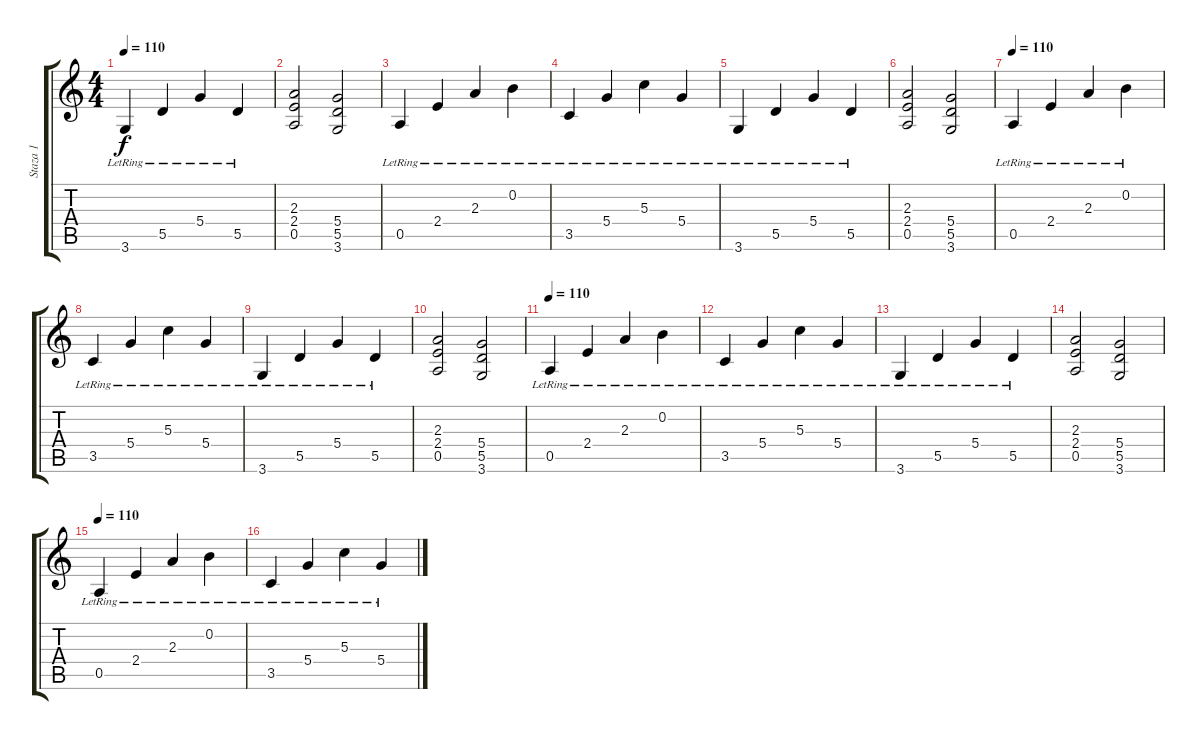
\track ("Staza 1" "Staza 1") {instrument distortionguitar}
\staff {score tabs}
\tuning (E4 B3 G3 D3 A2 E2) {hide}
\ts (4 4)
\tempo 110
\clef g2
\ks c
3.6{lr}.4{dy f} 5.5{lr}.4 5.4{lr}.4 5.5{lr}.4 |
(2.3 2.4 0.5).2 (5.4 5.5 3.6).2 |
0.5{lr}.4 2.4{lr}.4 2.3{lr}.4 0.2{lr}.4 |
3.5{lr}.4 5.4{lr}.4 5.3{lr}.4 5.4{lr}.4 |
3.6{lr}.4 5.5{lr}.4 5.4{lr}.4 5.5{lr}.4 |
(2.3 2.4 0.5).2 (5.4 5.5 3.6).2 |
\tempo 110
0.5{lr}.4{instrument electricguitarclean} 2.4{lr}.4 2.3{lr}.4 0.2{lr}.4 |
3.5{lr}.4 5.4{lr}.4 5.3{lr}.4 5.4{lr}.4 |
3.6{lr}.4 5.5{lr}.4 5.4{lr}.4 5.5{lr}.4 |
(2.3 2.4 0.5).2 (5.4 5.5 3.6).2 |
\tempo 110
0.5{lr}.4{volume 16 instrument electricguitarclean} 2.4{lr}.4 2.3{lr}.4 0.2{lr}.4 |
3.5{lr}.4 5.4{lr}.4 5.3{lr}.4 5.4{lr}.4 |
3.6{lr}.4 5.5{lr}.4 5.4{lr}.4 5.5{lr}.4 |
(2.3 2.4 0.5).2 (5.4 5.5 3.6).2 |
\tempo 110
0.5{lr}.4{volume 16 instrument electricguitarclean} 2.4{lr}.4 2.3{lr}.4 0.2{lr}.4 |
3.5{lr}.4 5.4{lr}.4 5.3{lr}.4 5.4{lr}.4
